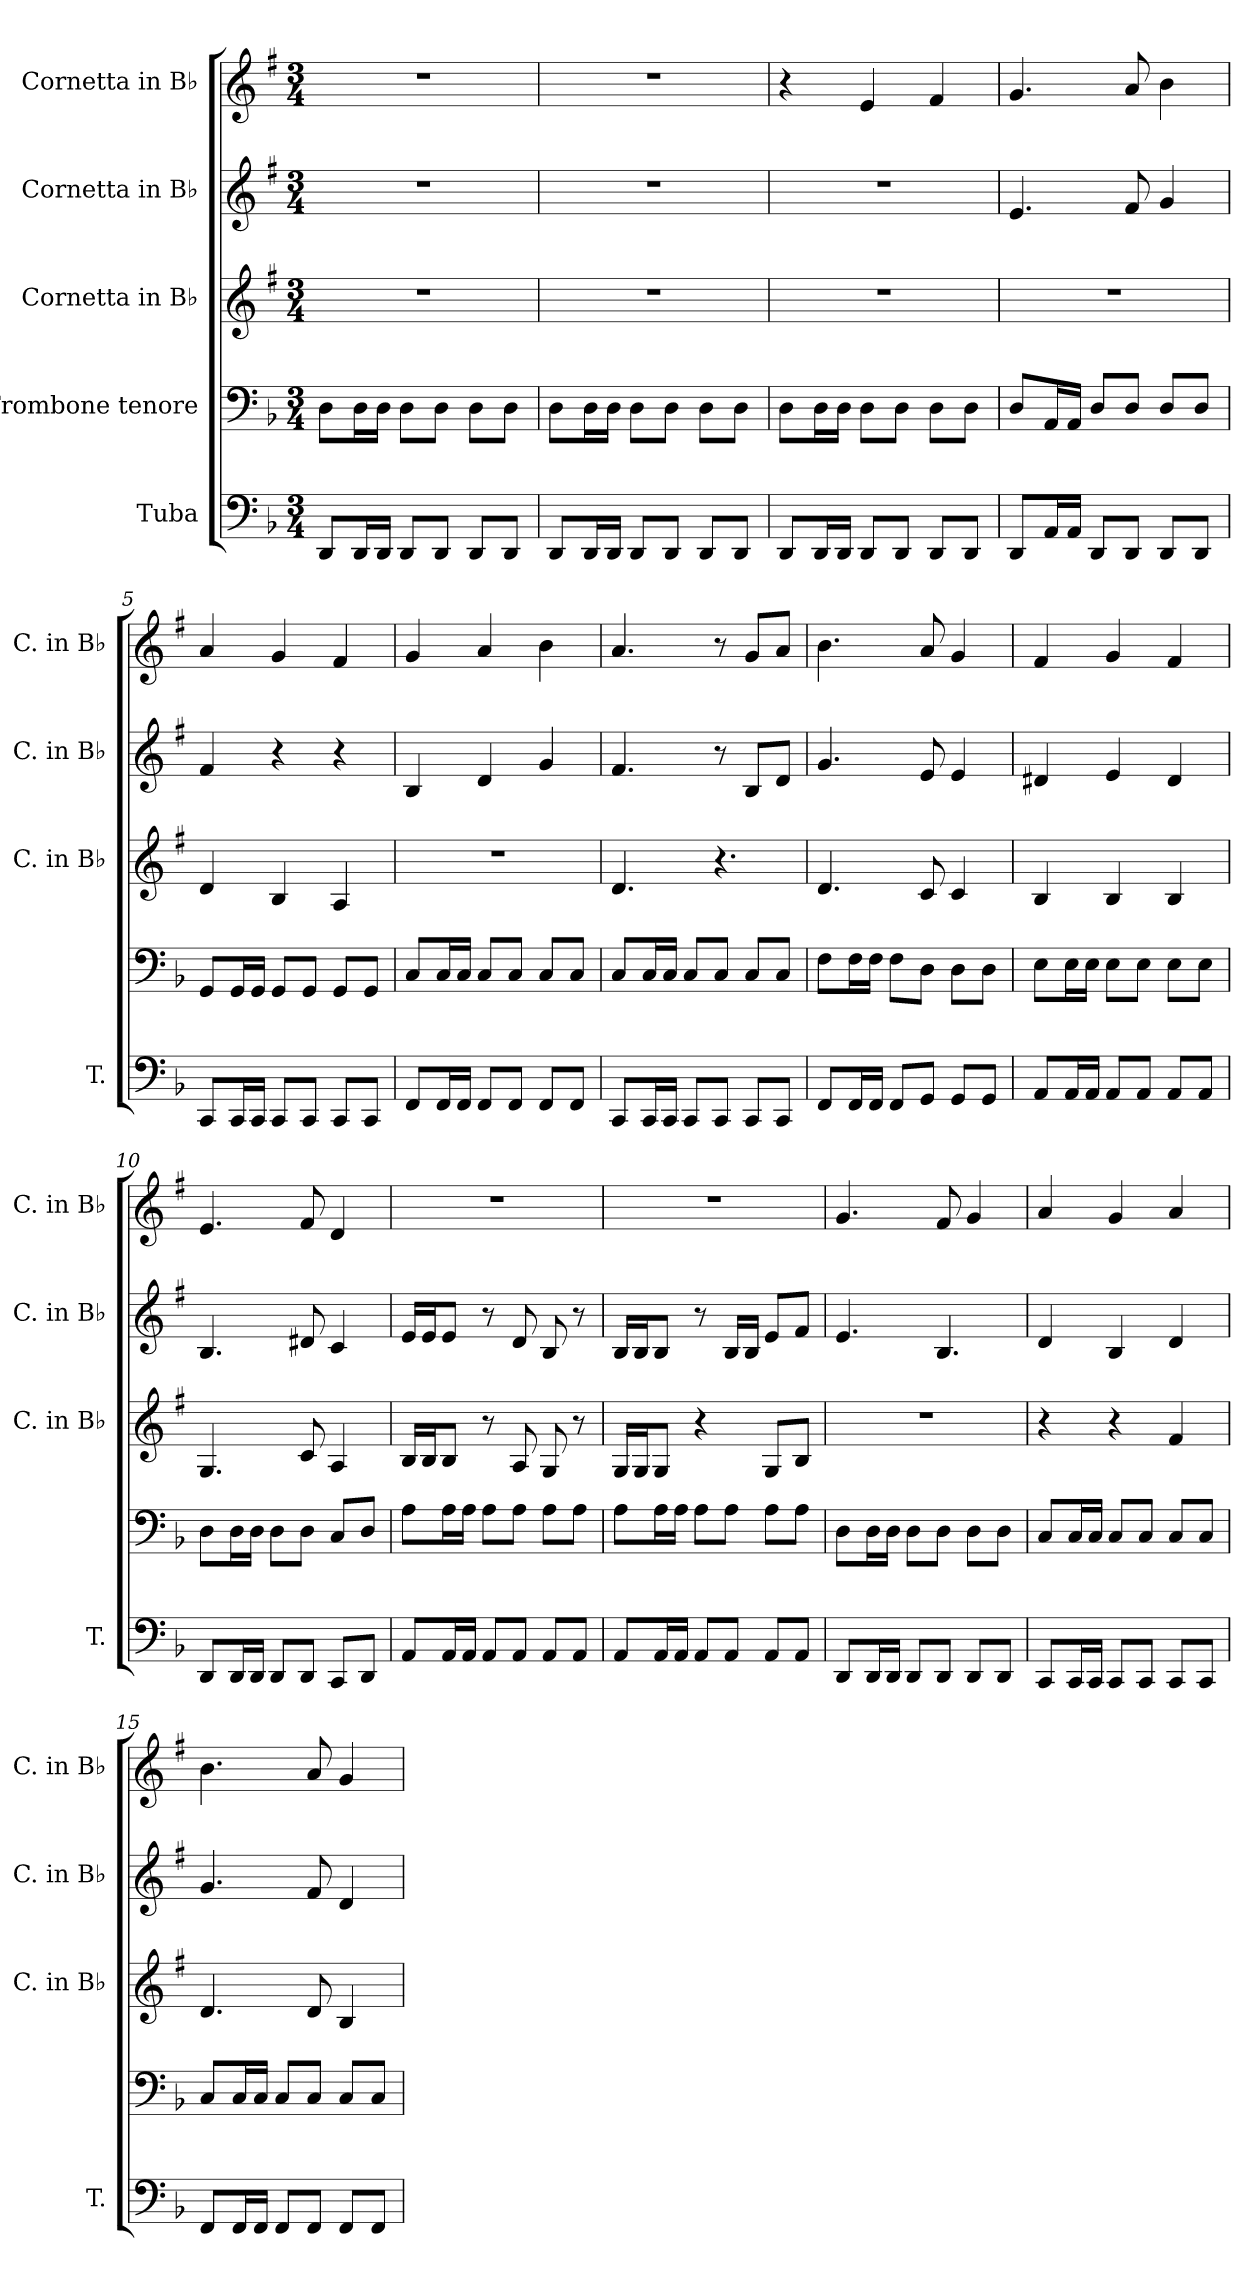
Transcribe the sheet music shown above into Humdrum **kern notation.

**kern	**kern	**kern	**kern	**kern
*part5	*part4	*part3	*part2	*part1
*staff5	*staff4	*staff3	*staff2	*staff1
*I"Tuba	*I"Trombone tenore	*I"Cornetta in B♭	*I"Cornetta in B♭	*I"Cornetta in B♭
*I'T.	*	*I'C. in B♭	*I'C. in B♭	*I'C. in B♭
*clefF4	*clefF4	*clefG2	*clefG2	*clefG2
*	*	*ITrd1c2	*ITrd1c2	*ITrd1c2
*k[b-]	*k[b-]	*k[b-]	*k[b-]	*k[b-]
*M3/4	*M3/4	*M3/4	*M3/4	*M3/4
=1	=1	=1	=1	=1
8DD/L	8D\L	2.r	2.r	2.r
16DD/L	16D\L	.	.	.
16DD/JJ	16D\JJ	.	.	.
8DD/L	8D\L	.	.	.
8DD/J	8D\J	.	.	.
8DD/L	8D\L	.	.	.
8DD/J	8D\J	.	.	.
=2	=2	=2	=2	=2
8DD/L	8D\L	2.r	2.r	2.r
16DD/L	16D\L	.	.	.
16DD/JJ	16D\JJ	.	.	.
8DD/L	8D\L	.	.	.
8DD/J	8D\J	.	.	.
8DD/L	8D\L	.	.	.
8DD/J	8D\J	.	.	.
=3	=3	=3	=3	=3
8DD/L	8D\L	2.r	2.r	4r
16DD/L	16D\L	.	.	.
16DD/JJ	16D\JJ	.	.	.
8DD/L	8D\L	.	.	4d/
8DD/J	8D\J	.	.	.
8DD/L	8D\L	.	.	4e/
8DD/J	8D\J	.	.	.
!!LO:LB:g=z
=4	=4	=4	=4	=4
8DD/L	8D/L	2.r	4.d/	4.f/
16AA/L	16AA/L	.	.	.
16AA/JJ	16AA/JJ	.	.	.
8DD/L	8D/L	.	.	.
8DD/J	8D/J	.	8e/	8g/
8DD/L	8D/L	.	4f/	4a\
8DD/J	8D/J	.	.	.
=5	=5	=5	=5	=5
8CC/L	8GG/L	4c/	4e/	4g/
16CC/L	16GG/L	.	.	.
16CC/JJ	16GG/JJ	.	.	.
8CC/L	8GG/L	4A/	4r	4f/
8CC/J	8GG/J	.	.	.
8CC/L	8GG/L	4G/	4r	4e/
8CC/J	8GG/J	.	.	.
=6	=6	=6	=6	=6
8FF/L	8C/L	2.r	4A/	4f/
16FF/L	16C/L	.	.	.
16FF/JJ	16C/JJ	.	.	.
8FF/L	8C/L	.	4c/	4g/
8FF/J	8C/J	.	.	.
8FF/L	8C/L	.	4f/	4a\
8FF/J	8C/J	.	.	.
=7	=7	=7	=7	=7
8CC/L	8C/L	4.c/	4.e/	4.g/
16CC/L	16C/L	.	.	.
16CC/JJ	16C/JJ	.	.	.
8CC/L	8C/L	.	.	.
8CC/J	8C/J	4.r	8r	8r
8CC/L	8C/L	.	8A/L	8f/L
8CC/J	8C/J	.	8c/J	8g/J
!!LO:PB:g=z
=8	=8	=8	=8	=8
8FF/L	8F\L	4.c/	4.f/	4.a\
16FF/L	16F\L	.	.	.
16FF/JJ	16F\JJ	.	.	.
8FF/L	8F\L	.	.	.
8GG/J	8D\J	8B-/	8d/	8g/
8GG/L	8D\L	4B-/	4d/	4f/
8GG/J	8D\J	.	.	.
=9	=9	=9	=9	=9
8AA/L	8E\L	4A/	4c#X/	4e/
16AA/L	16E\L	.	.	.
16AA/JJ	16E\JJ	.	.	.
8AA/L	8E\L	4A/	4d/	4f/
8AA/J	8E\J	.	.	.
8AA/L	8E\L	4A/	4c#/	4e/
8AA/J	8E\J	.	.	.
=10	=10	=10	=10	=10
8DD/L	8D\L	4.F/	4.A/	4.d/
16DD/L	16D\L	.	.	.
16DD/JJ	16D\JJ	.	.	.
8DD/L	8D\L	.	.	.
8DD/J	8D\J	8B-/	8c#X/	8e/
8CC/L	8C/L	4G/	4B-/	4c/
8DD/J	8D/J	.	.	.
=11	=11	=11	=11	=11
8AA/L	8A\L	16A/LL	16d/LL	2.r
.	.	16A/J	16d/J	.
16AA/L	16A\L	8A/J	8d/J	.
16AA/JJ	16A\JJ	.	.	.
8AA/L	8A\L	8r	8r	.
8AA/J	8A\J	8G/	8c/	.
8AA/L	8A\L	8F/	8A/	.
8AA/J	8A\J	8r	8r	.
!!LO:LB:g=z
=12	=12	=12	=12	=12
8AA/L	8A\L	16F/LL	16A/LL	2.r
.	.	16F/J	16A/J	.
16AA/L	16A\L	8F/J	8A/J	.
16AA/JJ	16A\JJ	.	.	.
8AA/L	8A\L	4r	8r	.
8AA/J	8A\J	.	16A/LL	.
.	.	.	16A/JJ	.
8AA/L	8A\L	8F/L	8d/L	.
8AA/J	8A\J	8A/J	8e/J	.
=13	=13	=13	=13	=13
8DD/L	8D\L	2.r	4.d/	4.f/
16DD/L	16D\L	.	.	.
16DD/JJ	16D\JJ	.	.	.
8DD/L	8D\L	.	.	.
8DD/J	8D\J	.	4.A/	8e/
8DD/L	8D\L	.	.	4f/
8DD/J	8D\J	.	.	.
=14	=14	=14	=14	=14
8CC/L	8C/L	4r	4c/	4g/
16CC/L	16C/L	.	.	.
16CC/JJ	16C/JJ	.	.	.
8CC/L	8C/L	4r	4A/	4f/
8CC/J	8C/J	.	.	.
8CC/L	8C/L	4e/	4c/	4g/
8CC/J	8C/J	.	.	.
=15	=15	=15	=15	=15
8FF/L	8C/L	4.c/	4.f/	4.a\
16FF/L	16C/L	.	.	.
16FF/JJ	16C/JJ	.	.	.
8FF/L	8C/L	.	.	.
8FF/J	8C/J	8c/	8e/	8g/
8FF/L	8C/L	4A/	4c/	4f/
8FF/J	8C/J	.	.	.
=	=	=	=	=
*-	*-	*-	*-	*-
